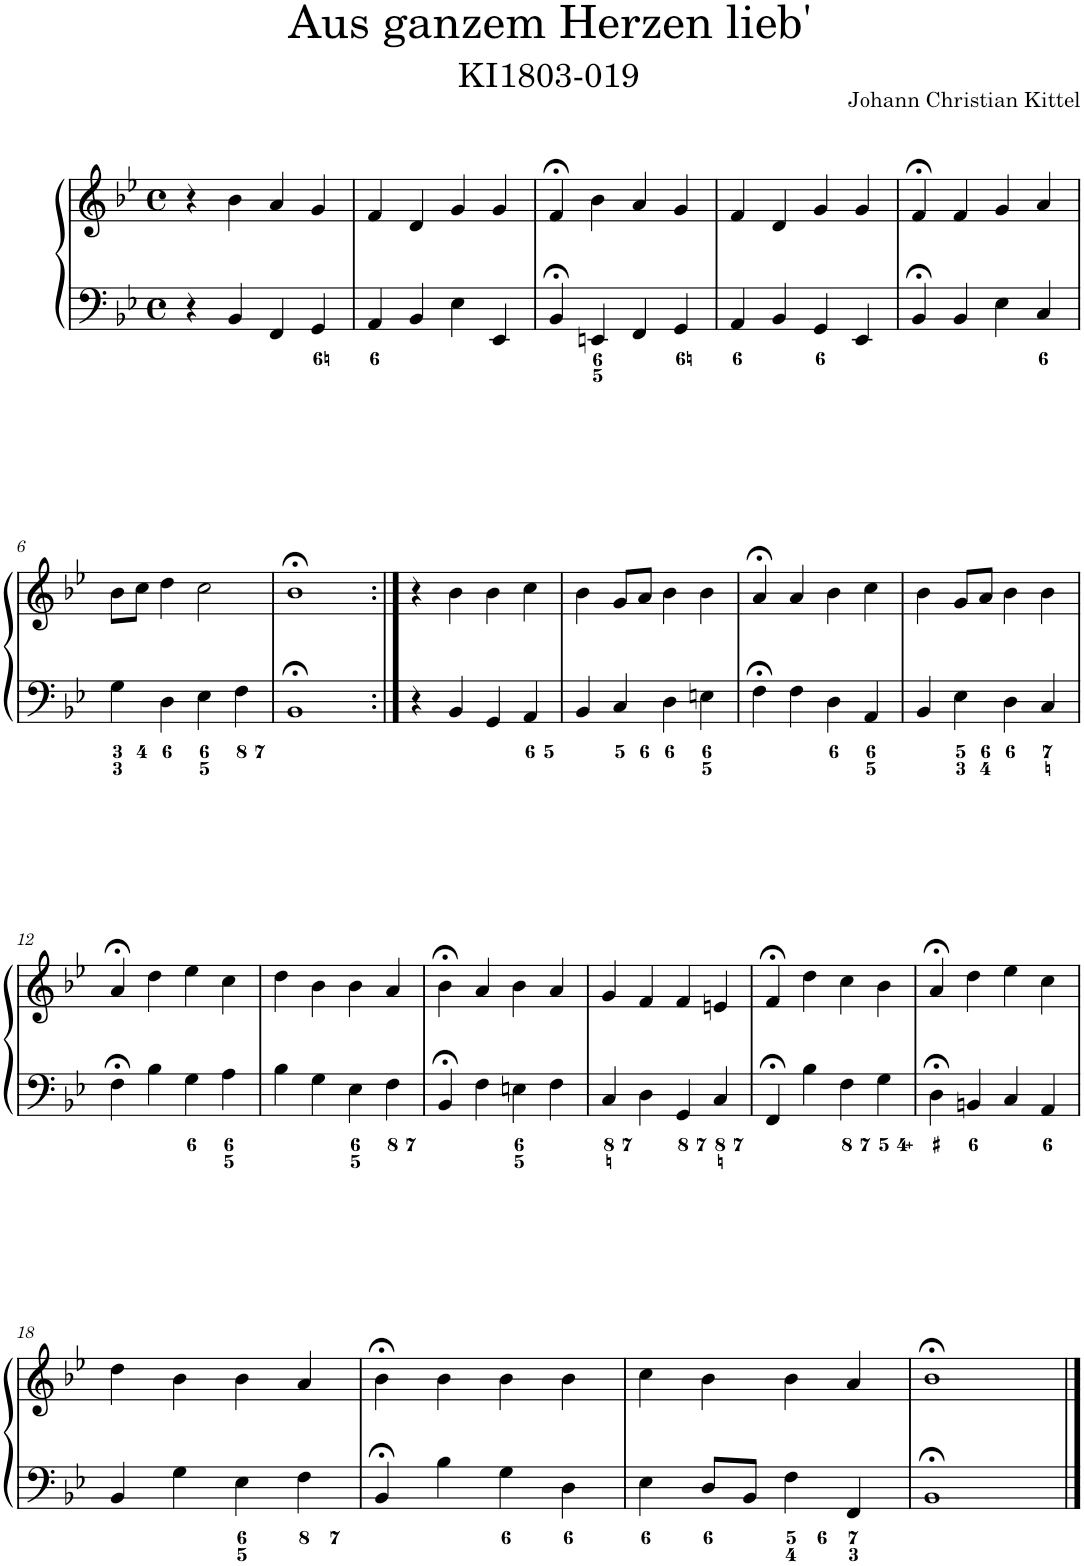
**kern	**kern
*part1	*part1
*staff2	*staff1
*I"Piano	*
*I'Pno.	*
*clefF4	*clefG2
*k[b-e-]	*k[b-e-]
*M4/4	*M4/4
*met(c)	*met(c)
=1	=1
4r	4r
4BB-/	4b-\
4FF/	4a/
4GG/	4g/
=2	=2
4AA/	4f/
4BB-/	4d/
4E-\	4g/
4EE-/	4g/
=3	=3
4BB-;</	4f;</
4EEn/	4b-\
4FF/	4a/
4GG/	4g/
=4	=4
4AA/	4f/
4BB-/	4d/
4GG/	4g/
4EE-/	4g/
=5	=5
4BB-;</	4f;</
4BB-/	4f/
4E-\	4g/
4C/	4a/
!!LO:LB:g=z
=6	=6
4G\	8b-\L
.	8cc\J
4D\	4dd\
4E-\	2cc\
4F\	.
=7	=7
1BB-;<	1b-;<
=8:|!	=8:|!
4r	4r
4BB-/	4b-\
4GG/	4b-\
4AA/	4cc\
=9	=9
4BB-/	4b-\
4C/	8g/L
.	8a/J
4D\	4b-\
4En\	4b-\
=10	=10
4F;<\	4a;</
4F\	4a/
4D\	4b-\
4AA/	4cc\
=11	=11
4BB-/	4b-\
4E-\	8g/L
.	8a/J
4D\	4b-\
4C/	4b-\
!!LO:LB:g=z
=12	=12
4F;<\	4a;</
4B-\	4dd\
4G\	4ee-\
4A\	4cc\
=13	=13
4B-\	4dd\
4G\	4b-\
4E-\	4b-\
4F\	4a/
=14	=14
4BB-;</	4b-;<\
4F\	4a/
4En\	4b-\
4F\	4a/
=15	=15
4C/	4g/
4D\	4f/
4GG/	4f/
4C/	4en/
=16	=16
4FF;</	4f;</
4B-\	4dd\
4F\	4cc\
4G\	4b-\
=17	=17
4D;<\	4a;</
4BBn/	4dd\
4C/	4ee-\
4AA/	4cc\
!!LO:LB:g=z
=18	=18
4BB-/	4dd\
4G\	4b-\
4E-\	4b-\
4F\	4a/
=19	=19
4BB-;</	4b-;<\
4B-\	4b-\
4G\	4b-\
4D\	4b-\
=20	=20
4E-\	4cc\
8D/L	4b-\
8BB-/J	.
4F\	4b-\
4FF/	4a/
=21	=21
1BB-;<	1b-;<
==	==
*-	*-
